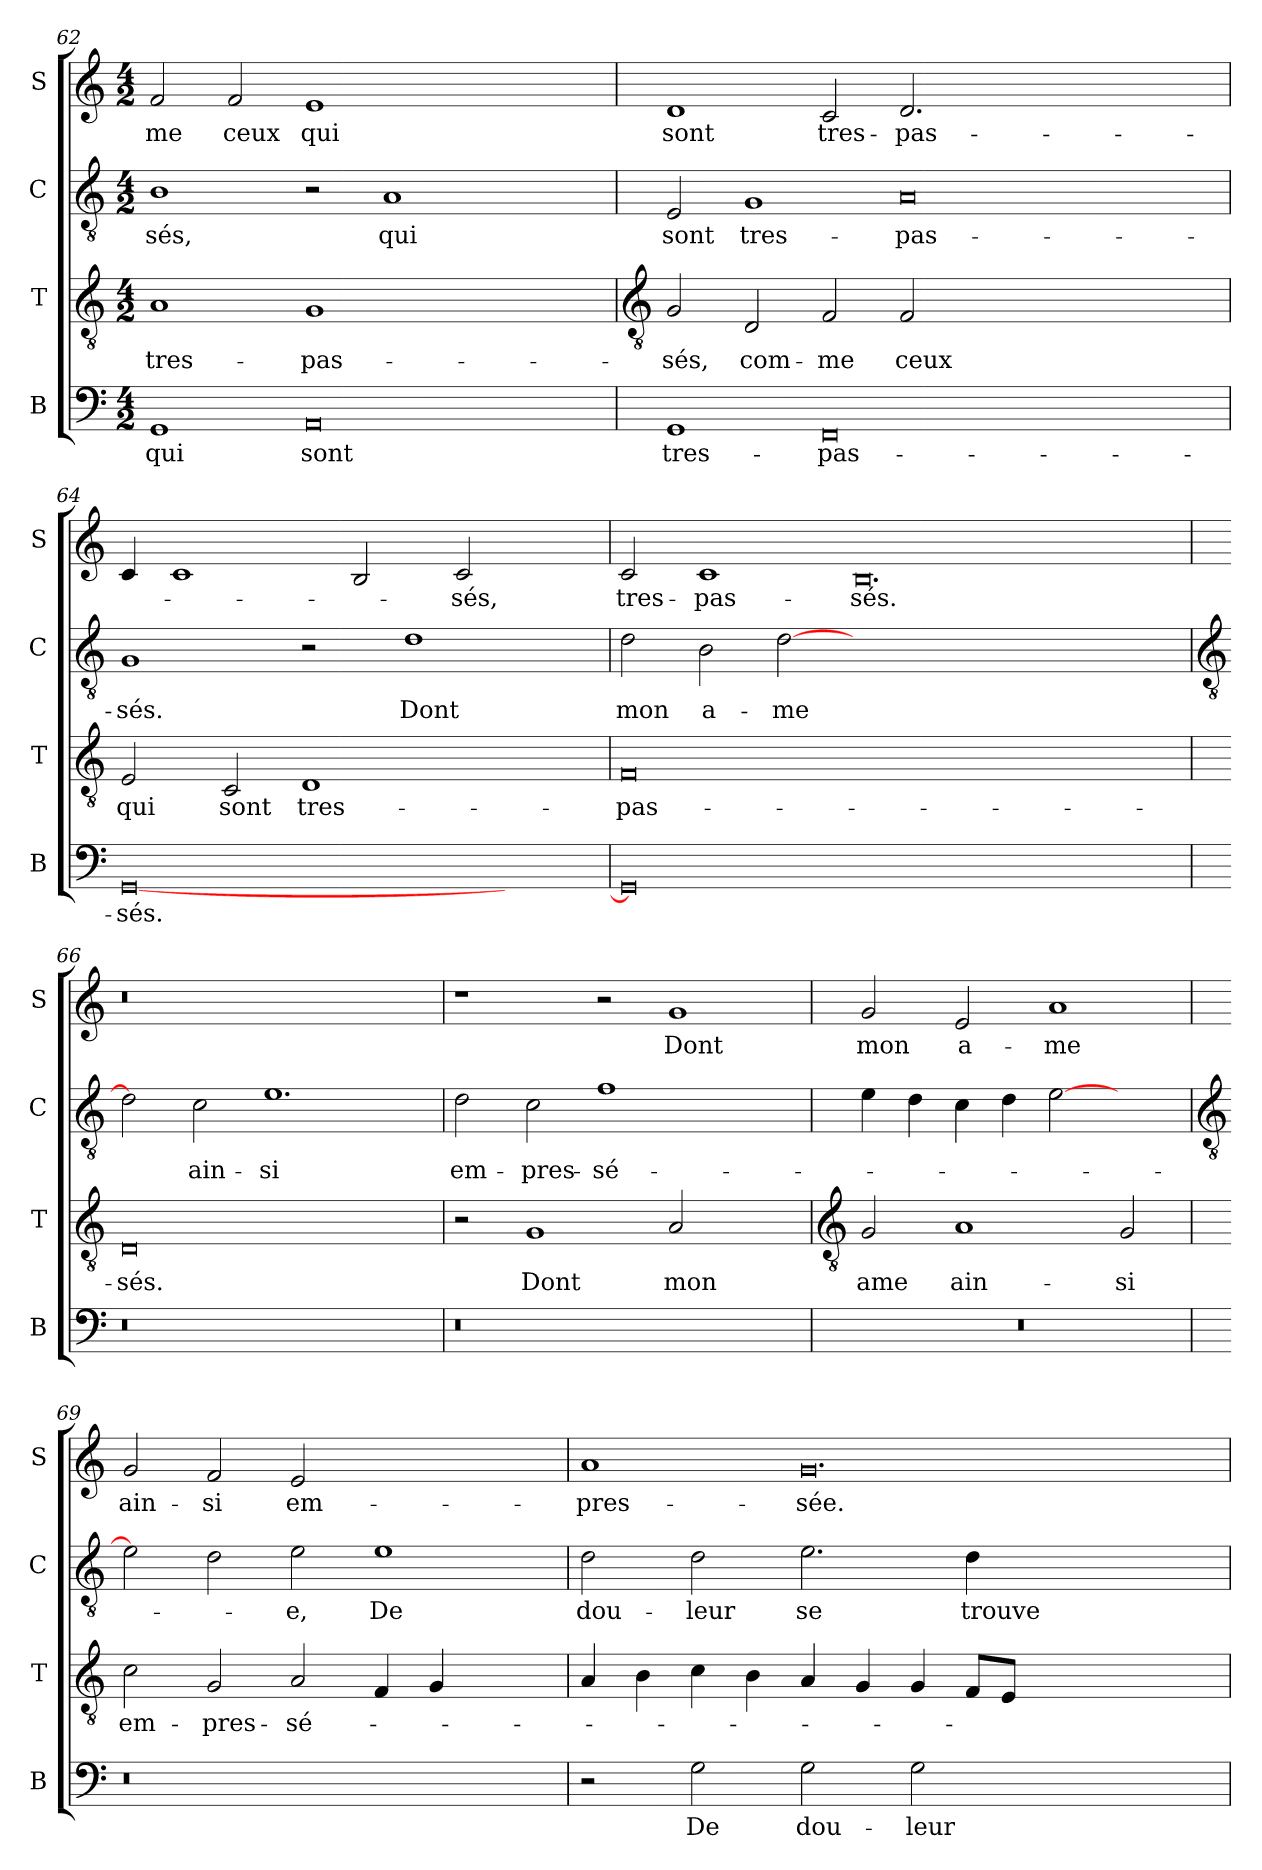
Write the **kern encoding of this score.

**kern	**text	**kern	**text	**kern	**text	**kern	**text
*part4	*part4	*part3	*part3	*part2	*part2	*part1	*part1
*staff4	*staff4	*staff3	*staff3	*staff2	*staff2	*staff1	*staff1
*I"B	*	*I"T	*	*I"C	*	*I"S	*
*I'B	*	*I'T	*	*I'C	*	*I'S	*
!!LO:LB:g=z
*clefF4	*	*clefGv2	*	*clefGv2	*	*clefG2	*
*k[]	*	*k[]	*	*k[]	*	*k[]	*
*C:	*	*C:	*	*C:	*	*C:	*
*M4/2	*	*M4/2	*	*M4/2	*	*M4/2	*
=62	=62	=62	=62	=62	=62	=62	=62
!	!LO:LY:b	!	!LO:LY:b	!	!LO:LY:b	!	!LO:LY:b
1GG	qui	1A	tres-	1B	-sés,	2f	-me
!	!	!	!	!	!	!	!LO:LY:b
.	.	.	.	.	.	2f	ceux
!	!LO:LY:b	!	!LO:LY:b	!	!	!	!LO:LY:b
0AA	sont	1G	-pas-	2r	.	1e	qui
!	!	!	!	!	!LO:LY:b	!	!
.	.	.	.	1A	qui	.	.
.	.	1ryy	.	.	.	1ryy	.
.	.	.	.	2ryy	.	.	.
!!LO:LB:g=z
=63	=63	=63	=63	=63	=63	=63	=63
*	*	*clefGv2	*	*	*	*	*
!	!LO:LY:b	!	!LO:LY:b	!	!LO:LY:b	!	!LO:LY:b
1GG	tres-	2G	-sés,	2E	sont	1d	sont
!	!	!	!LO:LY:b	!	!LO:LY:b	!	!
.	.	2D	com-	1G	tres-	.	.
!	!LO:LY:b	!	!LO:LY:b	!	!	!	!LO:LY:b
0FF	-pas-	2F	-me	.	.	2c	tres-
!	!	!	!LO:LY:b	!	!LO:LY:b	!	!LO:LY:b
.	.	2F	ceux	0A	-pas-	2.d	-pas-
.	.	1.ryy	.	.	.	.	.
.	.	.	.	.	.	1ryy	.
2ryy	.	.	.	.	.	.	.
.	.	.	.	.	.	4ryy	.
=64	=64	=64	=64	=64	=64	=64	=64
!	!LO:LY:b	!	!LO:LY:b	!	!LO:LY:b	!	!
[0GG	-sés.	2E	qui	1G	-sés.	4c	.
.	.	.	.	.	.	1c	.
!	!	!	!LO:LY:b	!	!	!	!
.	.	2C	sont	.	.	.	.
!	!	!	!LO:LY:b	!	!	!	!
.	.	1D	tres-	2r	.	.	.
.	.	.	.	.	.	2B	.
!	!	!	!	!	!LO:LY:b	!	!
.	.	.	.	1d	Dont	.	.
!	!	!	!	!	!	!	!LO:LY:b
.	.	.	.	.	.	2c	-sés,
2ryy	.	2ryy	.	.	.	.	.
.	.	.	.	.	.	4ryy	.
=65	=65	=65	=65	=65	=65	=65	=65
!	!	!	!LO:LY:b	!	!LO:LY:b	!	!LO:LY:b
0GG]	.	0F	-pas-	2d	mon	2c	tres-
!	!	!	!	!	!LO:LY:b	!	!LO:LY:b
.	.	.	.	2B	a-	1c	-pas-
!	!	!	!	!	!LO:LY:b	!	!
.	.	.	.	[2d	-me	.	.
!	!	!	!	!	!	!	!LO:LY:b
.	.	.	.	0.ryy	.	0.B	-sés.
0ryy	.	0ryy	.	.	.	.	.
2ryy	.	2ryy	.	.	.	.	.
!!LO:LB:g=z
=66	=66	=66	=66	=66	=66	=66	=66
*	*	*	*	*clefGv2	*	*	*
!	!	!	!LO:LY:b	!	!	!	!
0r	.	0D	-sés.	2d]	.	0r	.
!	!	!	!	!	!LO:LY:b	!	!
.	.	.	.	2c	ain-	.	.
!	!	!	!	!	!LO:LY:b	!	!
.	.	.	.	1.e	-si	.	.
2ryy	.	2ryy	.	.	.	2ryy	.
!!LO:LB:g=z
=67	=67	=67	=67	=67	=67	=67	=67
!	!	!	!	!	!LO:LY:b	!	!
0r	.	2r	.	2d	em-	1r	.
!	!	!	!LO:LY:b	!	!LO:LY:b	!	!
.	.	1G	Dont	2c	-pres-	.	.
!	!	!	!	!	!LO:LY:b	!	!
.	.	.	.	1f	-sé-	2r	.
!	!	!	!LO:LY:b	!	!	!	!LO:LY:b
.	.	2A	mon	.	.	1g	Dont
2ryy	.	2ryy	.	2ryy	.	.	.
!!LO:LB:g=z
=68	=68	=68	=68	=68	=68	=68	=68
*	*	*clefGv2	*	*	*	*	*
!	!	!	!LO:LY:b	!	!	!	!LO:LY:b
0r	.	2G	ame	4e	.	2g	mon
.	.	.	.	4d	.	.	.
!	!	!	!LO:LY:b	!	!	!	!LO:LY:b
.	.	1A	ain-	4c	.	2e	a-
.	.	.	.	4d	.	.	.
!	!	!	!	!	!	!	!LO:LY:b
.	.	.	.	[2e	.	1a	-me
!	!	!	!LO:LY:b	!	!	!	!
.	.	2G	-si	2ryy	.	.	.
!!LO:LB:g=z
=69	=69	=69	=69	=69	=69	=69	=69
*	*	*	*	*clefGv2	*	*	*
!	!	!	!LO:LY:b	!	!	!	!LO:LY:b
0r	.	2c	em-	2e]	.	2g	ain-
!	!	!	!LO:LY:b	!	!	!	!LO:LY:b
.	.	2G	-pres-	2d	.	2f	-si
!	!	!	!LO:LY:b	!	!LO:LY:b	!	!LO:LY:b
.	.	2A	-sé-	2e	-e,	2e	em-
!	!	!	!	!	!LO:LY:b	!	!
.	.	4F	.	1e	De	1ryy	.
.	.	4G	.	.	.	.	.
2ryy	.	2ryy	.	.	.	.	.
!!LO:LB:g=z
=70	=70	=70	=70	=70	=70	=70	=70
!	!	!	!	!	!LO:LY:b	!	!LO:LY:b
2r	.	4A	.	2d	dou-	1a	-pres-
.	.	4B	.	.	.	.	.
!	!LO:LY:b	!	!	!	!LO:LY:b	!	!
2G	De	4c	.	2d	-leur	.	.
.	.	4B	.	.	.	.	.
!	!LO:LY:b	!	!	!	!LO:LY:b	!	!LO:LY:b
2G	dou-	4A	.	2.e	se	0.g	-sée.
.	.	4G	.	.	.	.	.
!	!LO:LY:b	!	!	!	!	!	!
2G	-leur	4G	.	.	.	.	.
!	!	!	!	!	!LO:LY:b	!	!
.	.	8FL	.	4d	trouve	.	.
.	.	8EJ	.	.	.	.	.
0ryy	.	0ryy	.	0ryy	.	.	.
=	=	=	=	=	=	=	=
*-	*-	*-	*-	*-	*-	*-	*-
